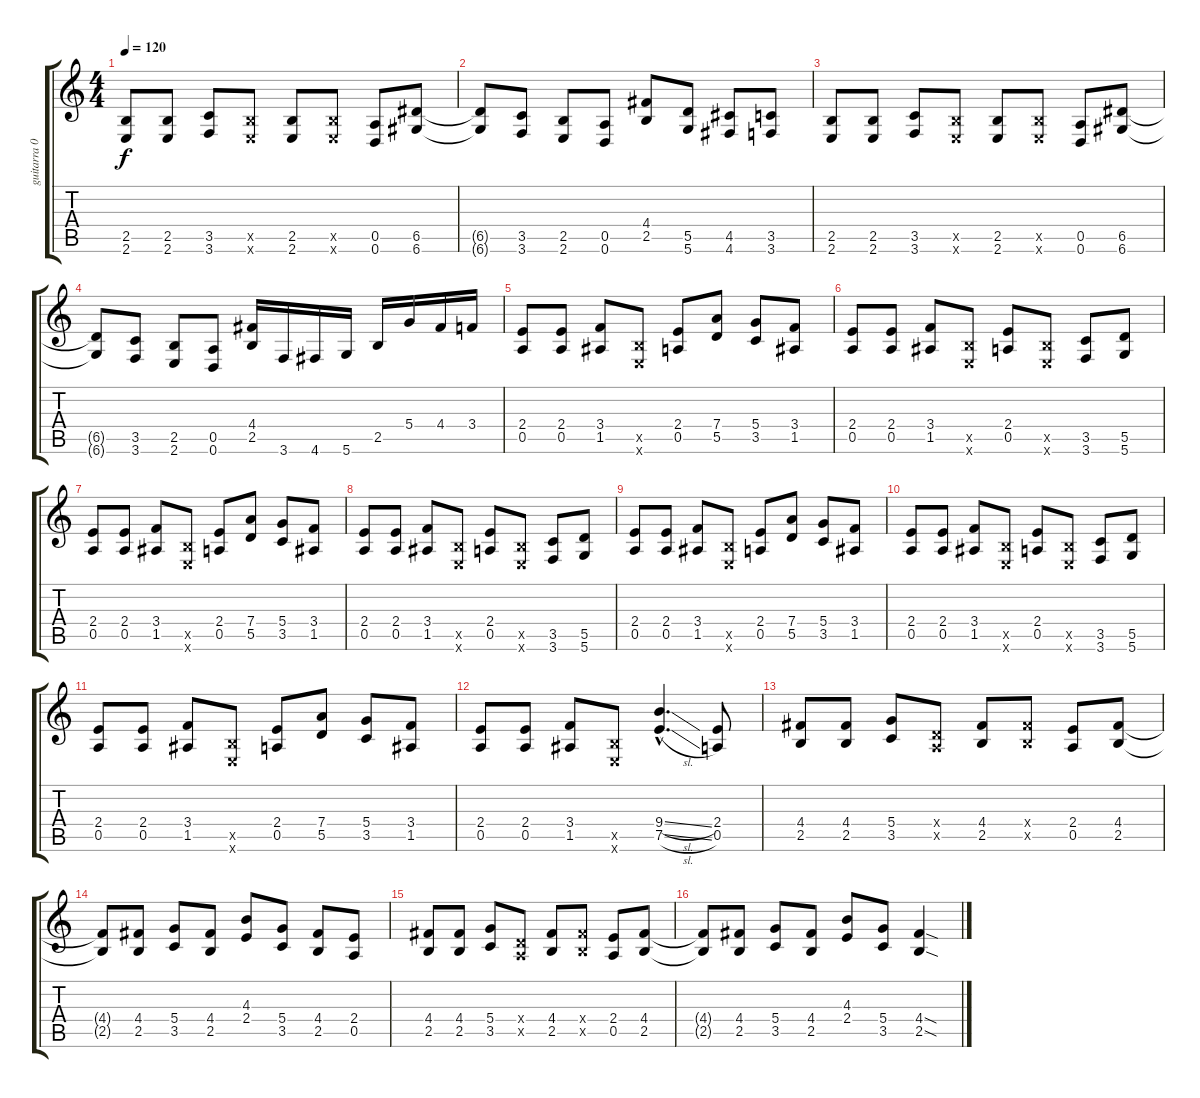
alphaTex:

\track ("guitarra 02" "guitarra 0") {instrument distortionguitar}
\staff {score tabs}
\tuning (E4 B3 G3 D3 A2 D2) {hide}
\ts (4 4)
\tempo 120
\clef g2
\ks c
(2.5 2.6).8{dy f} (2.5 2.6).8 (3.5 3.6).8 (2.5{x} 2.6{x}).8 (2.5 2.6).8 (2.5{x} 2.6{x}).8 (0.5 0.6).8 (6.5 6.6).8 |
(6.5{t} 6.6{t}).8 (3.5 3.6).8 (2.5 2.6).8 (0.5 0.6).8 (4.4 2.5).8 (5.5 5.6).8 (4.5 4.6).8 (3.5 3.6).8 |
(2.5 2.6).8 (2.5 2.6).8 (3.5 3.6).8 (2.5{x} 2.6{x}).8 (2.5 2.6).8 (2.5{x} 2.6{x}).8 (0.5 0.6).8 (6.5 6.6).8 |
(6.5{t} 6.6{t}).8 (3.5 3.6).8 (2.5 2.6).8 (0.5 0.6).8 (4.4 2.5).16 3.6.16 4.6.16 5.6.16 2.5.16 5.4.16 4.4.16 3.4.16 |
(2.4 0.5).8 (2.4 0.5).8 (3.4 1.5).8 (2.5{x} 2.6{x}).8 (2.4 0.5).8 (7.4 5.5).8 (5.4 3.5).8 (3.4 1.5).8 |
(2.4 0.5).8 (2.4 0.5).8 (3.4 1.5).8 (2.5{x} 2.6{x}).8 (2.4 0.5).8 (2.5{x} 2.6{x}).8 (3.5 3.6).8 (5.5 5.6).8 |
(2.4 0.5).8 (2.4 0.5).8 (3.4 1.5).8 (2.5{x} 2.6{x}).8 (2.4 0.5).8 (7.4 5.5).8 (5.4 3.5).8 (3.4 1.5).8 |
(2.4 0.5).8 (2.4 0.5).8 (3.4 1.5).8 (2.5{x} 2.6{x}).8 (2.4 0.5).8 (2.5{x} 2.6{x}).8 (3.5 3.6).8 (5.5 5.6).8 |
(2.4 0.5).8 (2.4 0.5).8 (3.4 1.5).8 (2.5{x} 2.6{x}).8 (2.4 0.5).8 (7.4 5.5).8 (5.4 3.5).8 (3.4 1.5).8 |
(2.4 0.5).8 (2.4 0.5).8 (3.4 1.5).8 (2.5{x} 2.6{x}).8 (2.4 0.5).8 (2.5{x} 2.6{x}).8 (3.5 3.6).8 (5.5 5.6).8 |
(2.4 0.5).8 (2.4 0.5).8 (3.4 1.5).8 (2.5{x} 2.6{x}).8 (2.4 0.5).8 (7.4 5.5).8 (5.4 3.5).8 (3.4 1.5).8 |
(2.4 0.5).8 (2.4 0.5).8 (3.4 1.5).8 (2.5{x} 2.6{x}).8 (9.4{sl hac} 7.5{sl hac}).4{d} (2.4 0.5).8 |
(4.4 2.5).8 (4.4 2.5).8 (5.4 3.5).8 (0.4{x} 0.5{x}).8 (4.4 2.5).8 (4.4{x} 2.5{x}).8 (2.4 0.5).8 (4.4 2.5).8 |
(4.4{t} 2.5{t}).8 (4.4 2.5).8 (5.4 3.5).8 (4.4 2.5).8 (4.3 2.4).8 (5.4 3.5).8 (4.4 2.5).8 (2.4 0.5).8 |
(4.4 2.5).8 (4.4 2.5).8 (5.4 3.5).8 (0.4{x} 0.5{x}).8 (4.4 2.5).8 (4.4{x} 2.5{x}).8 (2.4 0.5).8 (4.4 2.5).8 |
(4.4{t} 2.5{t}).8 (4.4 2.5).8 (5.4 3.5).8 (4.4 2.5).8 (4.3 2.4).8 (5.4 3.5).8 (4.4{sod} 2.5{sod}).4
